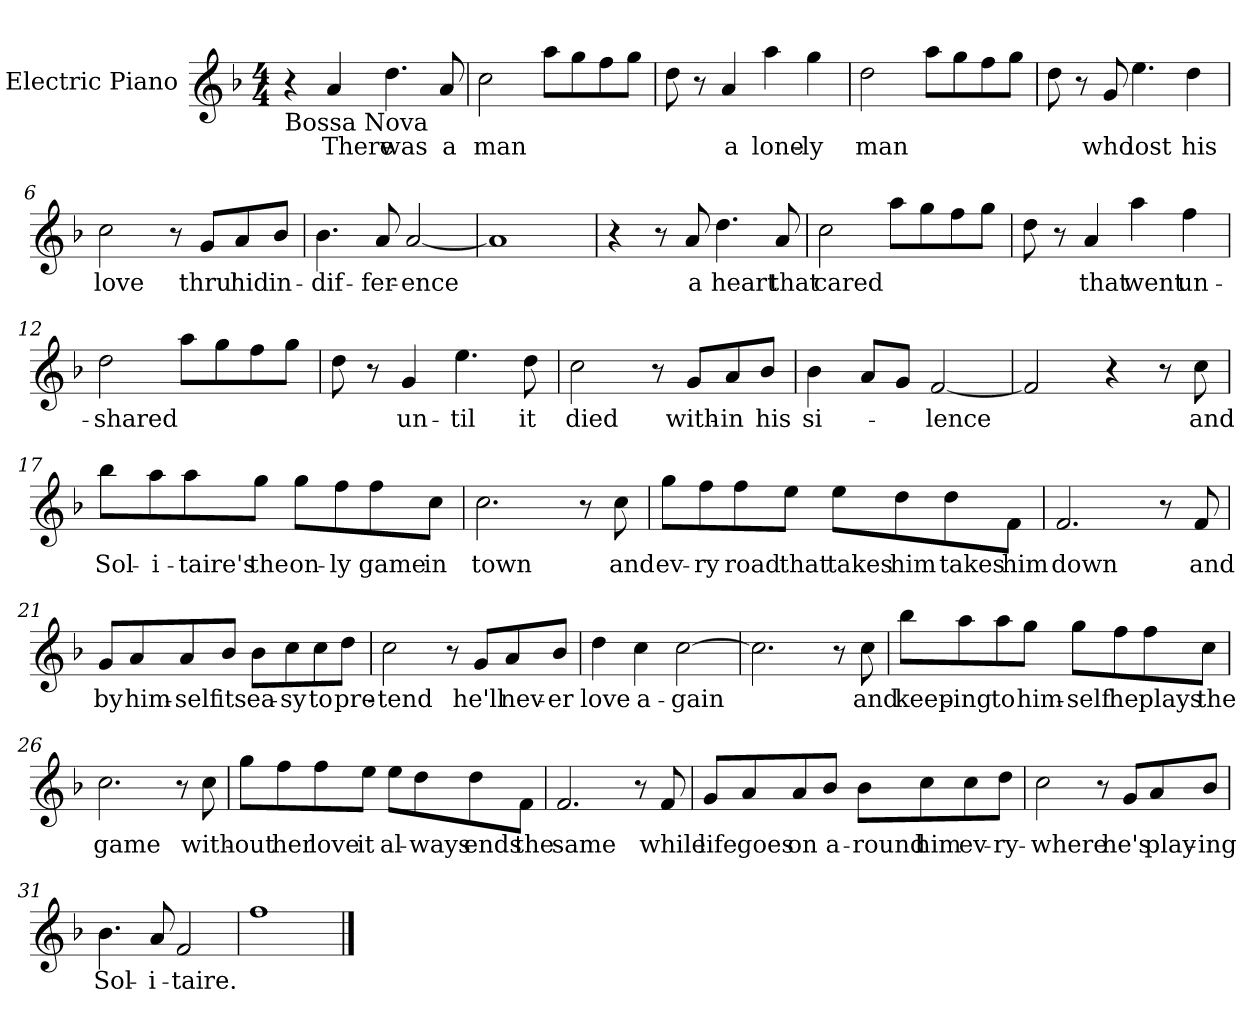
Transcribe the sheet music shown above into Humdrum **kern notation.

**kern	**text
*part1	*part1
*staff1	*staff1
*I"Electric Piano	*
*I'E.Pno	*
*clefG2	*
*k[b-]	*
*F:	*
*M4/4	*
=1	=1
!LO:TX:b:t=Bossa Nova	!
4r	.
4a/	There
4.dd\	was
8a/	a
=2	=2
2cc\	man
8aa\L	.
8gg\	.
8ff\	.
8gg\J	.
=3	=3
8dd\	.
8r	.
4a/	a
4aa\	lone-
4gg\	-ly
=4	=4
2dd\	man
8aa\L	.
8gg\	.
8ff\	.
8gg\J	.
!!LO:LB:g=z
=5	=5
8dd\	.
8r	.
8g/	who
4.ee\	lost
4dd\	his
=6	=6
2cc\	love
8r	.
8g/L	thru'
8a/	hid
8b-/J	in-
=7	=7
4.b-\	-dif-
8a/	-fer-
[2a/	-ence
=8	=8
1a]	.
=9	=9
4r	.
8r	.
8a/	a
4.dd\	heart
8a/	that
!!LO:LB:g=z
=10	=10
2cc\	cared
8aa\L	.
8gg\	.
8ff\	.
8gg\J	.
=11	=11
8dd\	.
8r	.
4a/	that
4aa\	went
4ff\	un-
=12	=12
2dd\	-shared
8aa\L	.
8gg\	.
8ff\	.
8gg\J	.
=13	=13
8dd\	.
8r	.
4g/	un-
4.ee\	-til
8dd\	it
!!LO:LB:g=z
=14	=14
2cc\	died
8r	.
8g/L	with-
8a/	-in
8b-/J	his
=15	=15
4b-\	si-
8a/L	.
8g/J	.
[2f/	-lence
=16	=16
2f/]	.
4r	.
8r	.
8cc\	and
=17	=17
8bb-\L	Sol-
8aa\	-i-
8aa\	-taire's
8gg\J	the
8gg\L	on-
8ff\	-ly
8ff\	game
8cc\J	in
!!LO:LB:g=z
=18	=18
2.cc\	town
8r	.
8cc\	and
=19	=19
8gg\L	ev-
8ff\	-ry
8ff\	road
8ee\J	that
8ee\L	takes
8dd\	him
8dd\	takes
8f\J	him
=20	=20
2.f/	down
8r	.
8f/	and
=21	=21
8g/L	by
8a/	him-
8a/	-self
8b-/J	its
8b-\L	ea-
8cc\	-sy
8cc\	to
8dd\J	pre-
!!LO:LB:g=z
=22	=22
2cc\	-tend
8r	.
8g/L	he'll
8a/	nev-
8b-/J	-er
=23	=23
4dd\	love
4cc\	a-
[2cc\	-gain
=24	=24
2.cc\]	.
8r	.
8cc\	and
=25	=25
8bb-\L	keep-
8aa\	-ing
8aa\	to
8gg\J	him-
8gg\L	-self
8ff\	he
8ff\	plays
8cc\J	the
!!LO:LB:g=z
=26	=26
2.cc\	game
8r	.
8cc\	with-
=27	=27
8gg\L	-out
8ff\	her
8ff\	love
8ee\J	it
8ee\L	al-
8dd\	-ways
8dd\	ends
8f\J	the
=28	=28
2.f/	same
8r	.
8f/	while
!!LO:LB:g=z
=29	=29
8g/L	life
8a/	goes
8a/	on
8b-/J	a-
8b-\L	-round
8cc\	him
8cc\	ev-
8dd\J	-ry-
=30	=30
2cc\	-where
8r	.
8g/L	he's
8a/	play-
8b-/J	-ing
=31	=31
4.b-\	Sol-
8a/	-i-
2f/	-taire.
=32	=32
1ff	.
==	==
*-	*-
